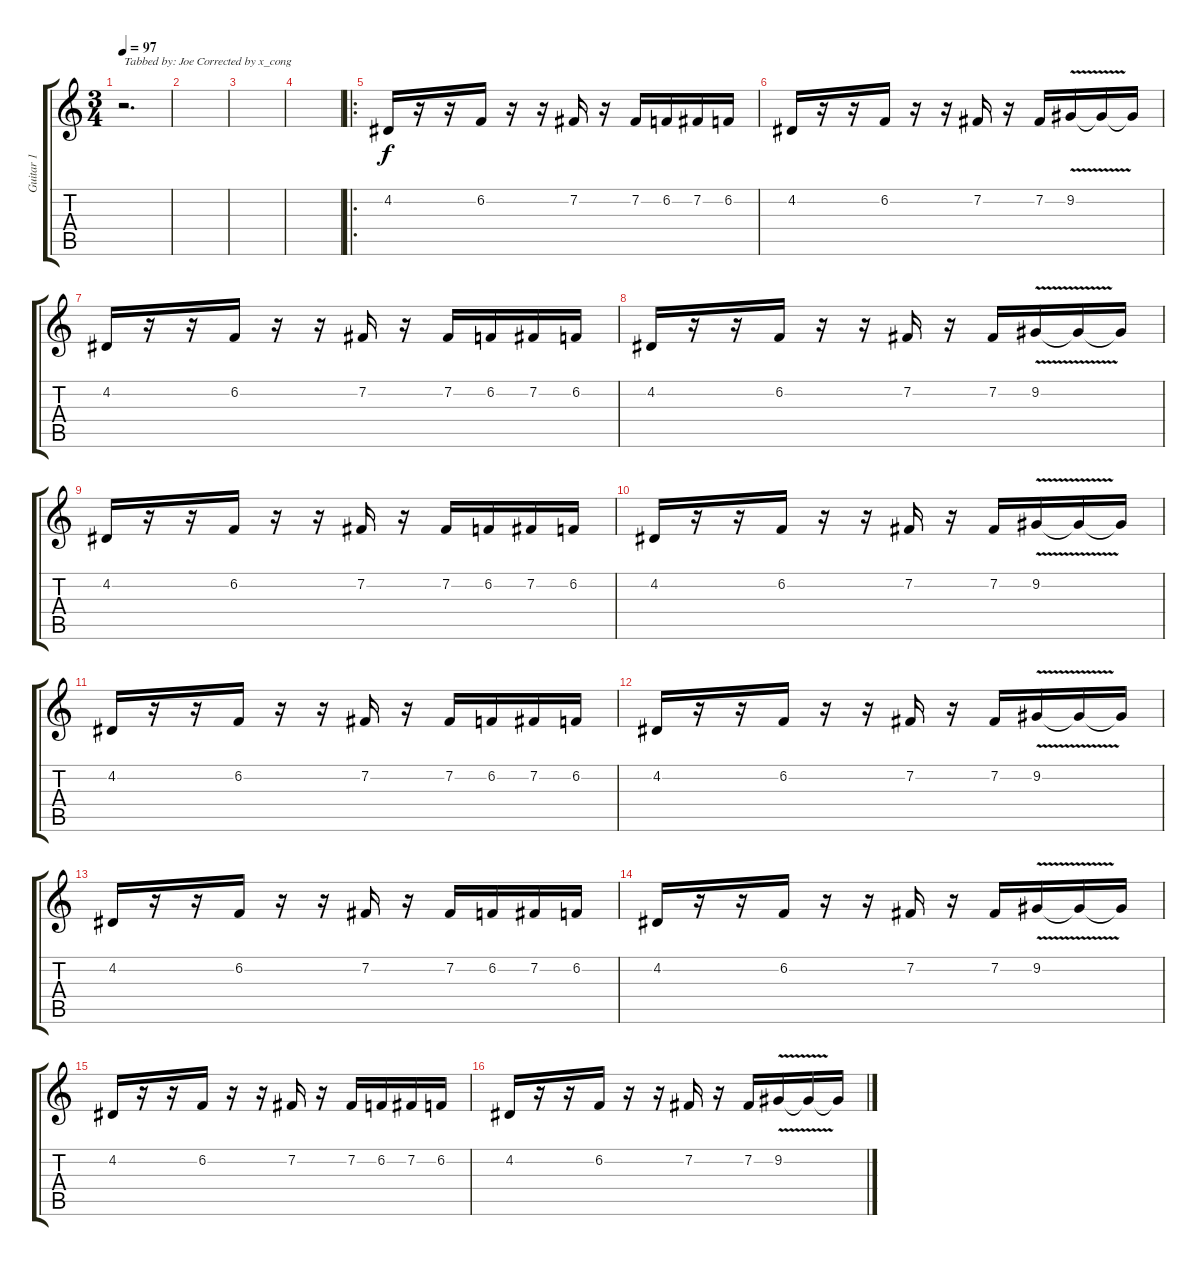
\track ("Guitar 1" "Guitar 1") {instrument brasssection}
\staff {score tabs}
\tuning (E4 B3 G3 D3 A2 E2) {hide}
\ts (3 4)
\tempo 97
\clef g2
\ks c
r.2{d txt "Tabbed by: Joe Corrected by x_cong" dy f instrument brasssection} |
|
|
|
\ro
4.2.16{balance 6} r.16 r.16 6.2.16 r.16 r.16 7.2.16 r.16 7.2.16 6.2.16 7.2.16 6.2.16 |
4.2.16 r.16 r.16 6.2.16 r.16 r.16 7.2.16 r.16 7.2.16 9.2{v}.16 9.2{t}.16 9.2{t}.16 |
4.2.16 r.16 r.16 6.2.16 r.16 r.16 7.2.16 r.16 7.2.16 6.2.16 7.2.16 6.2.16 |
4.2.16 r.16 r.16 6.2.16 r.16 r.16 7.2.16 r.16 7.2.16 9.2{v}.16 9.2{t}.16 9.2{t}.16 |
4.2.16 r.16 r.16 6.2.16 r.16 r.16 7.2.16 r.16 7.2.16 6.2.16 7.2.16 6.2.16 |
4.2.16 r.16 r.16 6.2.16 r.16 r.16 7.2.16 r.16 7.2.16 9.2{v}.16 9.2{t}.16 9.2{t}.16 |
4.2.16 r.16 r.16 6.2.16 r.16 r.16 7.2.16 r.16 7.2.16 6.2.16 7.2.16 6.2.16 |
4.2.16 r.16 r.16 6.2.16 r.16 r.16 7.2.16 r.16 7.2.16 9.2{v}.16 9.2{t}.16 9.2{t}.16 |
4.2.16 r.16 r.16 6.2.16 r.16 r.16 7.2.16 r.16 7.2.16 6.2.16 7.2.16 6.2.16 |
4.2.16 r.16 r.16 6.2.16 r.16 r.16 7.2.16 r.16 7.2.16 9.2{v}.16 9.2{t}.16 9.2{t}.16 |
4.2.16 r.16 r.16 6.2.16 r.16 r.16 7.2.16 r.16 7.2.16 6.2.16 7.2.16 6.2.16 |
4.2.16 r.16 r.16 6.2.16 r.16 r.16 7.2.16 r.16 7.2.16 9.2{v}.16 9.2{t}.16 9.2{t}.16
